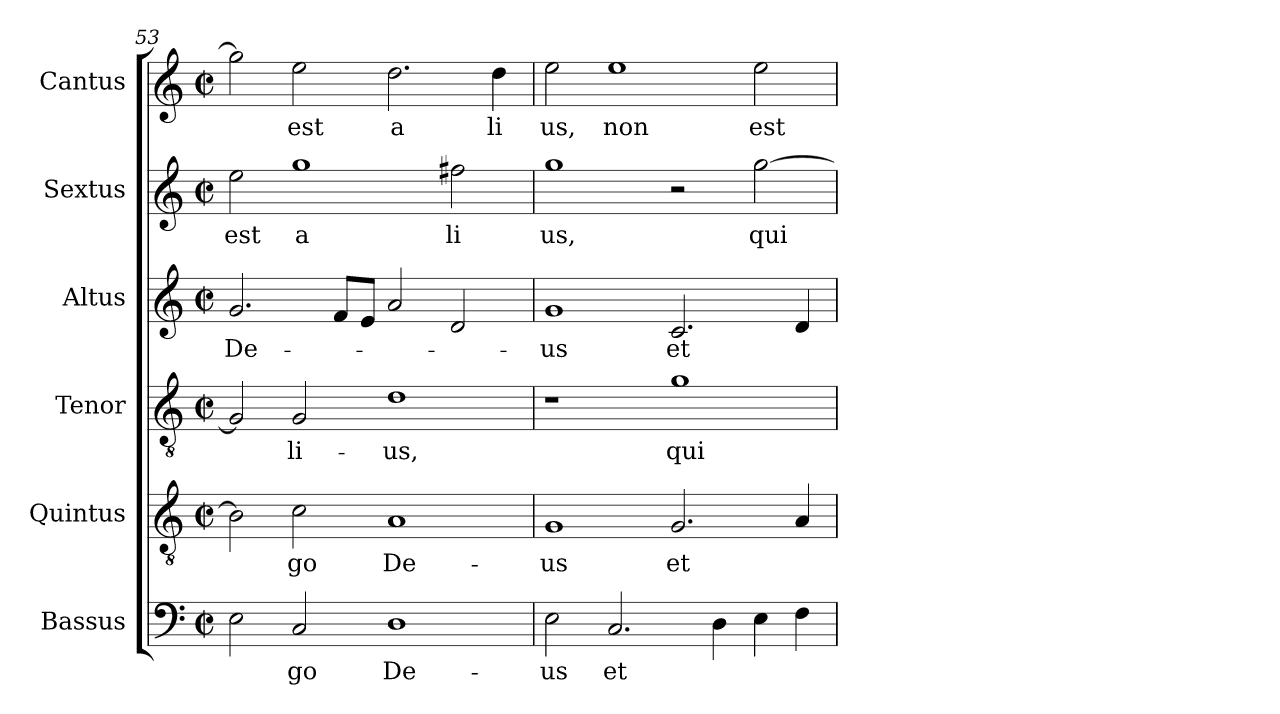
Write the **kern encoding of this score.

**kern	**text	**kern	**text	**kern	**text	**kern	**text	**kern	**text	**kern	**text
*part6	*part6	*part5	*part5	*part4	*part4	*part3	*part3	*part2	*part2	*part1	*part1
*staff6	*staff6	*staff5	*staff5	*staff4	*staff4	*staff3	*staff3	*staff2	*staff2	*staff1	*staff1
*I"Bassus	*	*I"Quintus	*	*I"Tenor	*	*I"Altus	*	*I"Sextus	*	*I"Cantus	*
*clefF4	*	*clefGv2	*	*clefGv2	*	*clefG2	*	*clefG2	*	*clefG2	*
*	*	*	*	*	*	*k[]	*	*	*	*	*
*	*	*	*	*	*	*C:	*	*	*	*	*
*M2/2	*	*M2/2	*	*M2/2	*	*M2/2	*	*M2/2	*	*M2/2	*
*met(c|)	*	*met(c|)	*	*met(c|)	*	*met(c|)	*	*met(c|)	*	*met(c|)	*
=53	=53	=53	=53	=53	=53	=53	=53	=53	=53	=53	=53
!	!	!	!	!	!	!	!LO:LY:b	!	!LO:LY:b:cj	!	!
2E\	.	2B\]	.	2G/]	.	2.g/	De-	2ee\	est	2gg\]	.
!	!LO:LY:b:cj	!	!LO:LY:b:cj	!	!LO:LY:b:cj	!	!	!	!LO:LY:b:cj	!	!LO:LY:b:cj
2C/	-go	2c\	-go	2G/	-li-	.	.	1gg	a	2ee\	est
.	.	.	.	.	.	8f/L	.	.	.	.	.
.	.	.	.	.	.	8e/J	.	.	.	.	.
!	!LO:LY:b:cj	!	!LO:LY:b:cj	!	!LO:LY:b:cj	!	!	!	!	!	!LO:LY:b:cj
1D	De-	1A	De-	1d	-us,	2a/	.	.	.	2.dd\	a
!	!	!	!	!	!	!	!	!	!LO:LY:b:cj	!	!
.	.	.	.	.	.	2d/	.	2ff#\	li	.	.
!	!	!	!	!	!	!	!	!	!	!	!LO:LY:b:cj
.	.	.	.	.	.	.	.	.	.	4dd\	li
=54	=54	=54	=54	=54	=54	=54	=54	=54	=54	=54	=54
!	!LO:LY:b:cj	!	!LO:LY:b:cj	!	!	!	!LO:LY:b:cj	!	!LO:LY:b:cj	!	!LO:LY:b:cj
2E\	-us	1G	-us	1r	.	1g	-us	1gg	us,	2ee\	us,
!	!LO:LY:b:cj	!	!	!	!	!	!	!	!	!	!LO:LY:b:cj
2.C/	et	.	.	.	.	.	.	.	.	1ee	non
!	!	!	!LO:LY:b:cj	!	!LO:LY:b:cj	!	!LO:LY:b:cj	!	!	!	!
.	.	2.G/	et	1g	qui-	2.c/	et	2r	.	.	.
4D\	.	.	.	.	.	.	.	.	.	.	.
!	!	!	!	!	!	!	!	!	!LO:LY:b	!	!LO:LY:b:cj
4E\	.	.	.	.	.	.	.	[>2gg\	qui	2ee\	est
4F\	.	4A/	.	.	.	4d/	.	.	.	.	.
=	=	=	=	=	=	=	=	=	=	=	=
*-	*-	*-	*-	*-	*-	*-	*-	*-	*-	*-	*-
